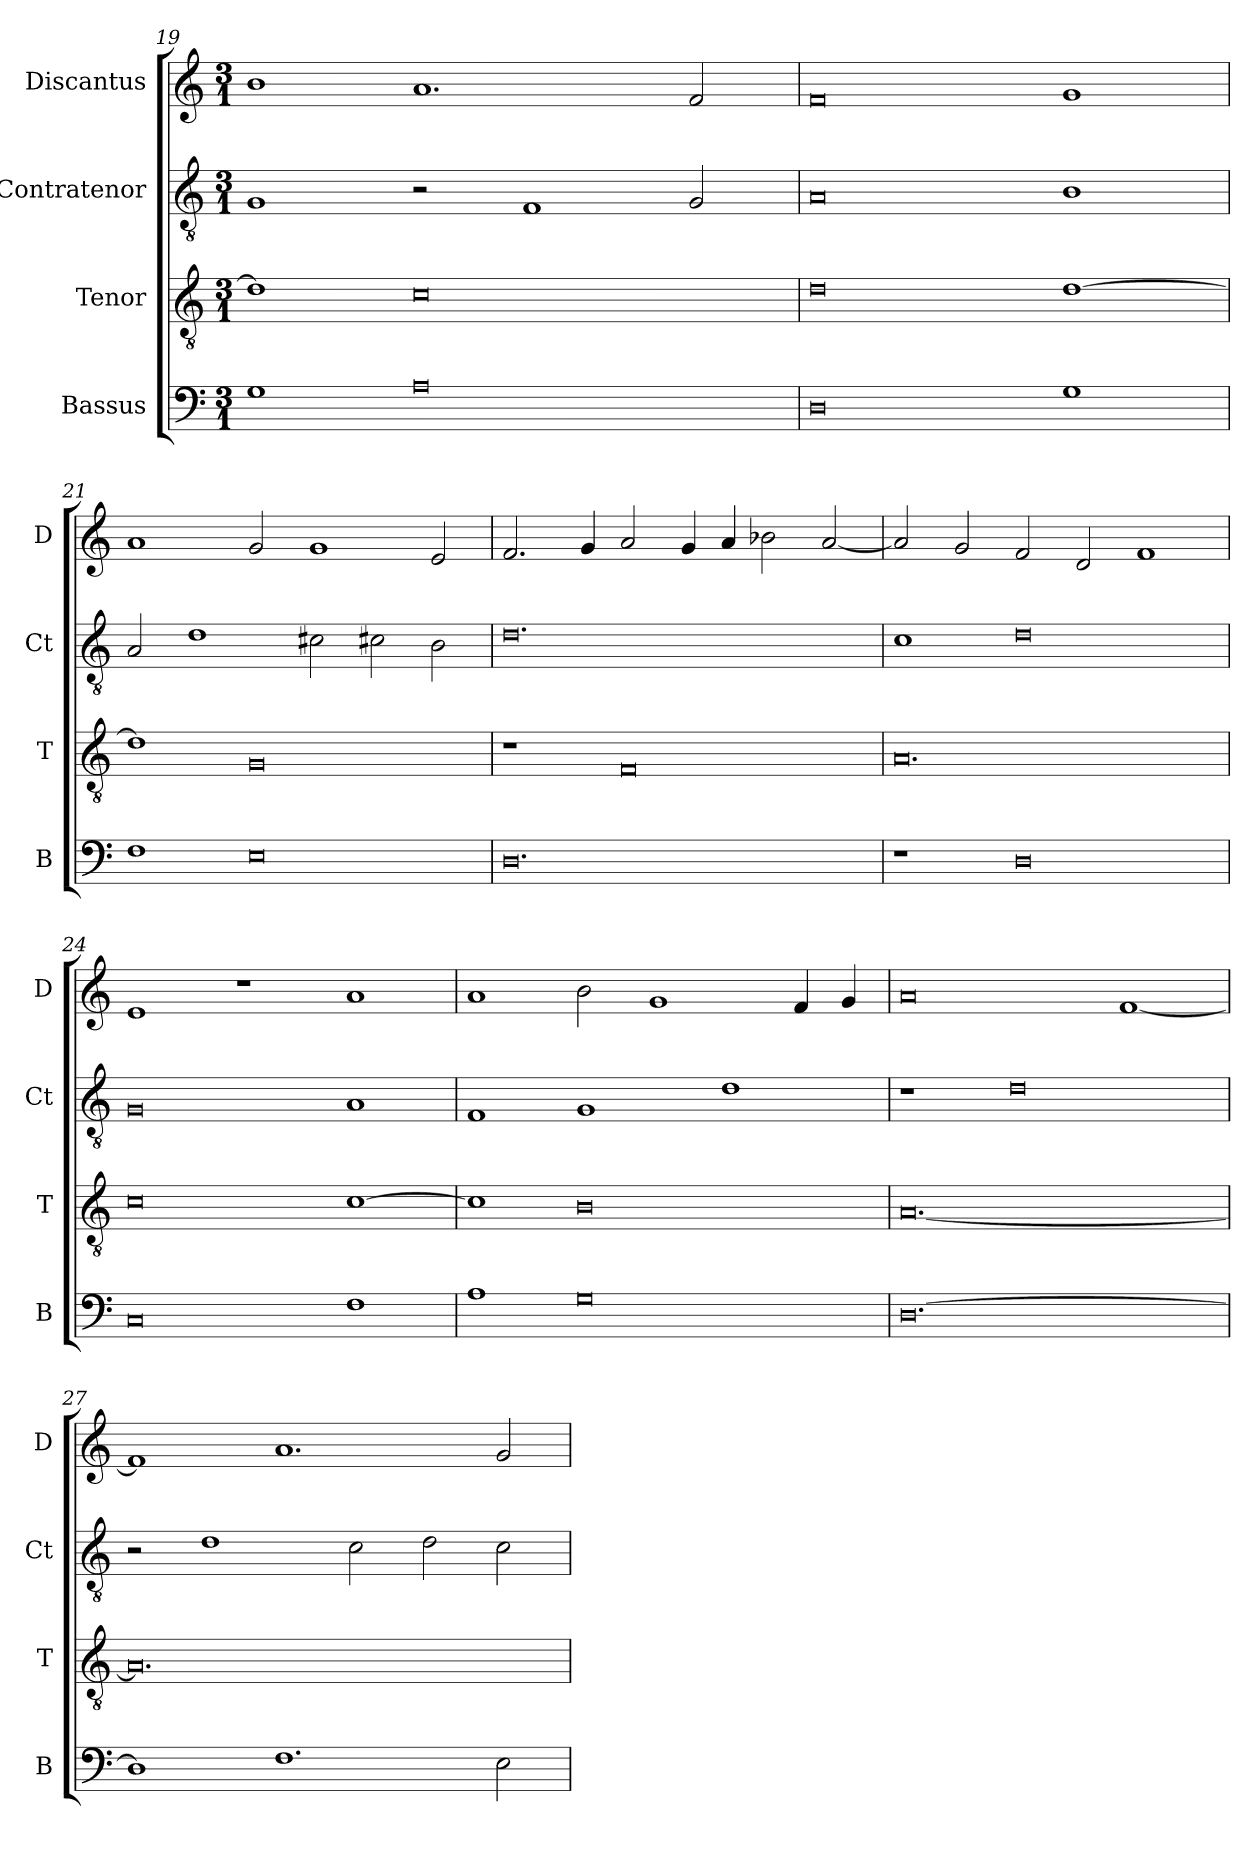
**kern	**kern	**kern	**kern
*part4	*part3	*part2	*part1
*staff4	*staff3	*staff2	*staff1
*I"Bassus	*I"Tenor	*I"Contratenor	*I"Discantus
*I'B	*I'T	*I'Ct	*I'D
*clefF4	*clefGv2	*clefGv2	*clefG2
*k[]	*k[]	*k[]	*k[]
*M3/1	*M3/1	*M3/1	*M3/1
=19	=19	=19	=19
1G	1d]	1G	1b
0A	0c	2r	1.a
.	.	1F	.
.	.	2G/	2f/
=20	=20	=20	=20
0D	0d	0A	0f
1G	[1d	1B	1g
=21	=21	=21	=21
1F	1d]	2A/	1a
.	.	1d	.
0E	0G	.	2g/
.	.	2c#X\	1g
.	.	2c#X\	.
.	.	2B\	2e/
=22	=22	=22	=22
0.D	1r	0.d	2.f/
.	.	.	4g/
.	0F	.	2a/
.	.	.	4g/
.	.	.	4a/
.	.	.	2b-X\
.	.	.	[2a/
=23	=23	=23	=23
1r	0.A	1c	2a/]
.	.	.	2g/
0D	.	0d	2f/
.	.	.	2d/
.	.	.	1f
=24	=24	=24	=24
0C	0c	0G	1e
.	.	.	1r
1F	[1c	1A	1a
=25	=25	=25	=25
1A	1c]	1F	1a
0G	0B	1G	2b\
.	.	.	1g
.	.	1d	.
.	.	.	4f/
.	.	.	4g/
=26	=26	=26	=26
[0.D	[0.A	1r	0a
.	.	0d	.
.	.	.	[1f
=27	=27	=27	=27
1D]	0.A]	2r	1f]
.	.	1d	.
1.F	.	.	1.a
.	.	2c\	.
.	.	2d\	.
2E\	.	2c\	2g/
=	=	=	=
*-	*-	*-	*-
